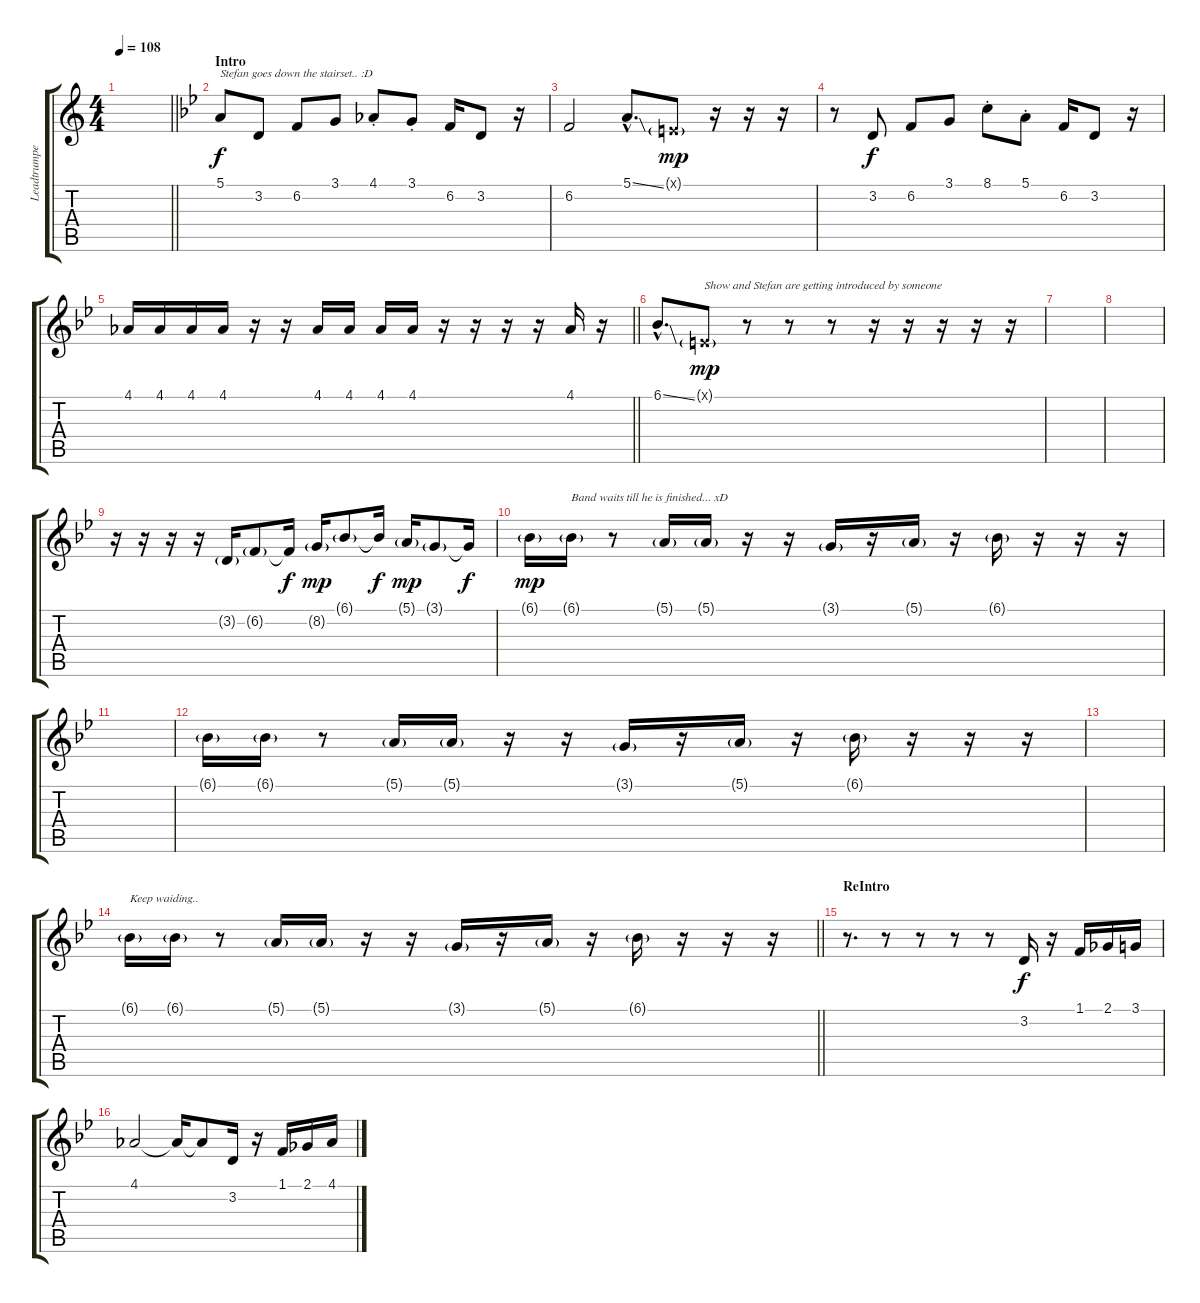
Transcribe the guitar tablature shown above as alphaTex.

\track ("Leadtrumpet" "Leadtrumpe") {instrument trombone}
\staff {score tabs}
\tuning (E4 B3 G3 D3 A2 E2) {hide}
\ts (4 4)
\tempo 108
\clef g2
\barLineRight lightlight
\ks c
|
\section ("" "Intro")
\ks bb
5.1.8{txt "Stefan goes down the stairset.. :D"} 3.2.8 6.2.8 3.1.8 4.1{st}.8 3.1{st}.8 6.2.16 3.2.8 r.16 |
6.2.2 5.1{ss hac}.8{d} 0.1{g x}.8{dy mp} r.16 r.16 r.16 |
r.8 3.2.8{dy f} 6.2.8 3.1.8 8.1{st}.8 5.1{st}.8 6.2.16 3.2.8 r.16 |
\barLineRight lightlight
4.1.16 4.1.16 4.1.16 4.1.16 r.16 r.16 4.1.16 4.1.16 4.1.16 4.1.16 r.16 r.16 r.16 r.16 4.1.16 r.16 |
6.1{ss hac}.8{d} 0.1{g x}.8{txt "Show and Stefan are getting introduced by someone" dy mp} r.8 r.8 r.8 r.16 r.16 r.16 r.16 r.16 |
|
|
r.16 r.16 r.16 r.16 3.2{g}.16 6.2{g}.8 6.2{t}.16{dy f} 8.2{g}.16{dy mp} 6.1{g}.8 6.1{t}.16{dy f} 5.1{g}.16{dy mp} 3.1{g}.8 3.1{t}.16{dy f} |
6.1{g}.16{dy mp} 6.1{g}.16{txt "Band waits till he is finished... xD"} r.8 5.1{g}.16 5.1{g}.16 r.16 r.16 3.1{g}.16 r.16 5.1{g}.16 r.16 6.1{g}.16 r.16 r.16 r.16 |
|
6.1{g}.16 6.1{g}.16 r.8 5.1{g}.16 5.1{g}.16 r.16 r.16 3.1{g}.16 r.16 5.1{g}.16 r.16 6.1{g}.16 r.16 r.16 r.16 |
|
\barLineRight lightlight
6.1{g}.16{txt "Keep waiding.. "} 6.1{g}.16 r.8 5.1{g}.16 5.1{g}.16 r.16 r.16 3.1{g}.16 r.16 5.1{g}.16 r.16 6.1{g}.16 r.16 r.16 r.16 |
\section ("" "ReIntro")
r.8{d} r.8 r.8 r.8 r.8 3.2.16{dy f} r.16 1.1.16 2.1.16 3.1.16 |
4.1.2 4.1{t}.16 4.1{t}.8 3.2.16 r.16 1.1.16 2.1.16 4.1.16
